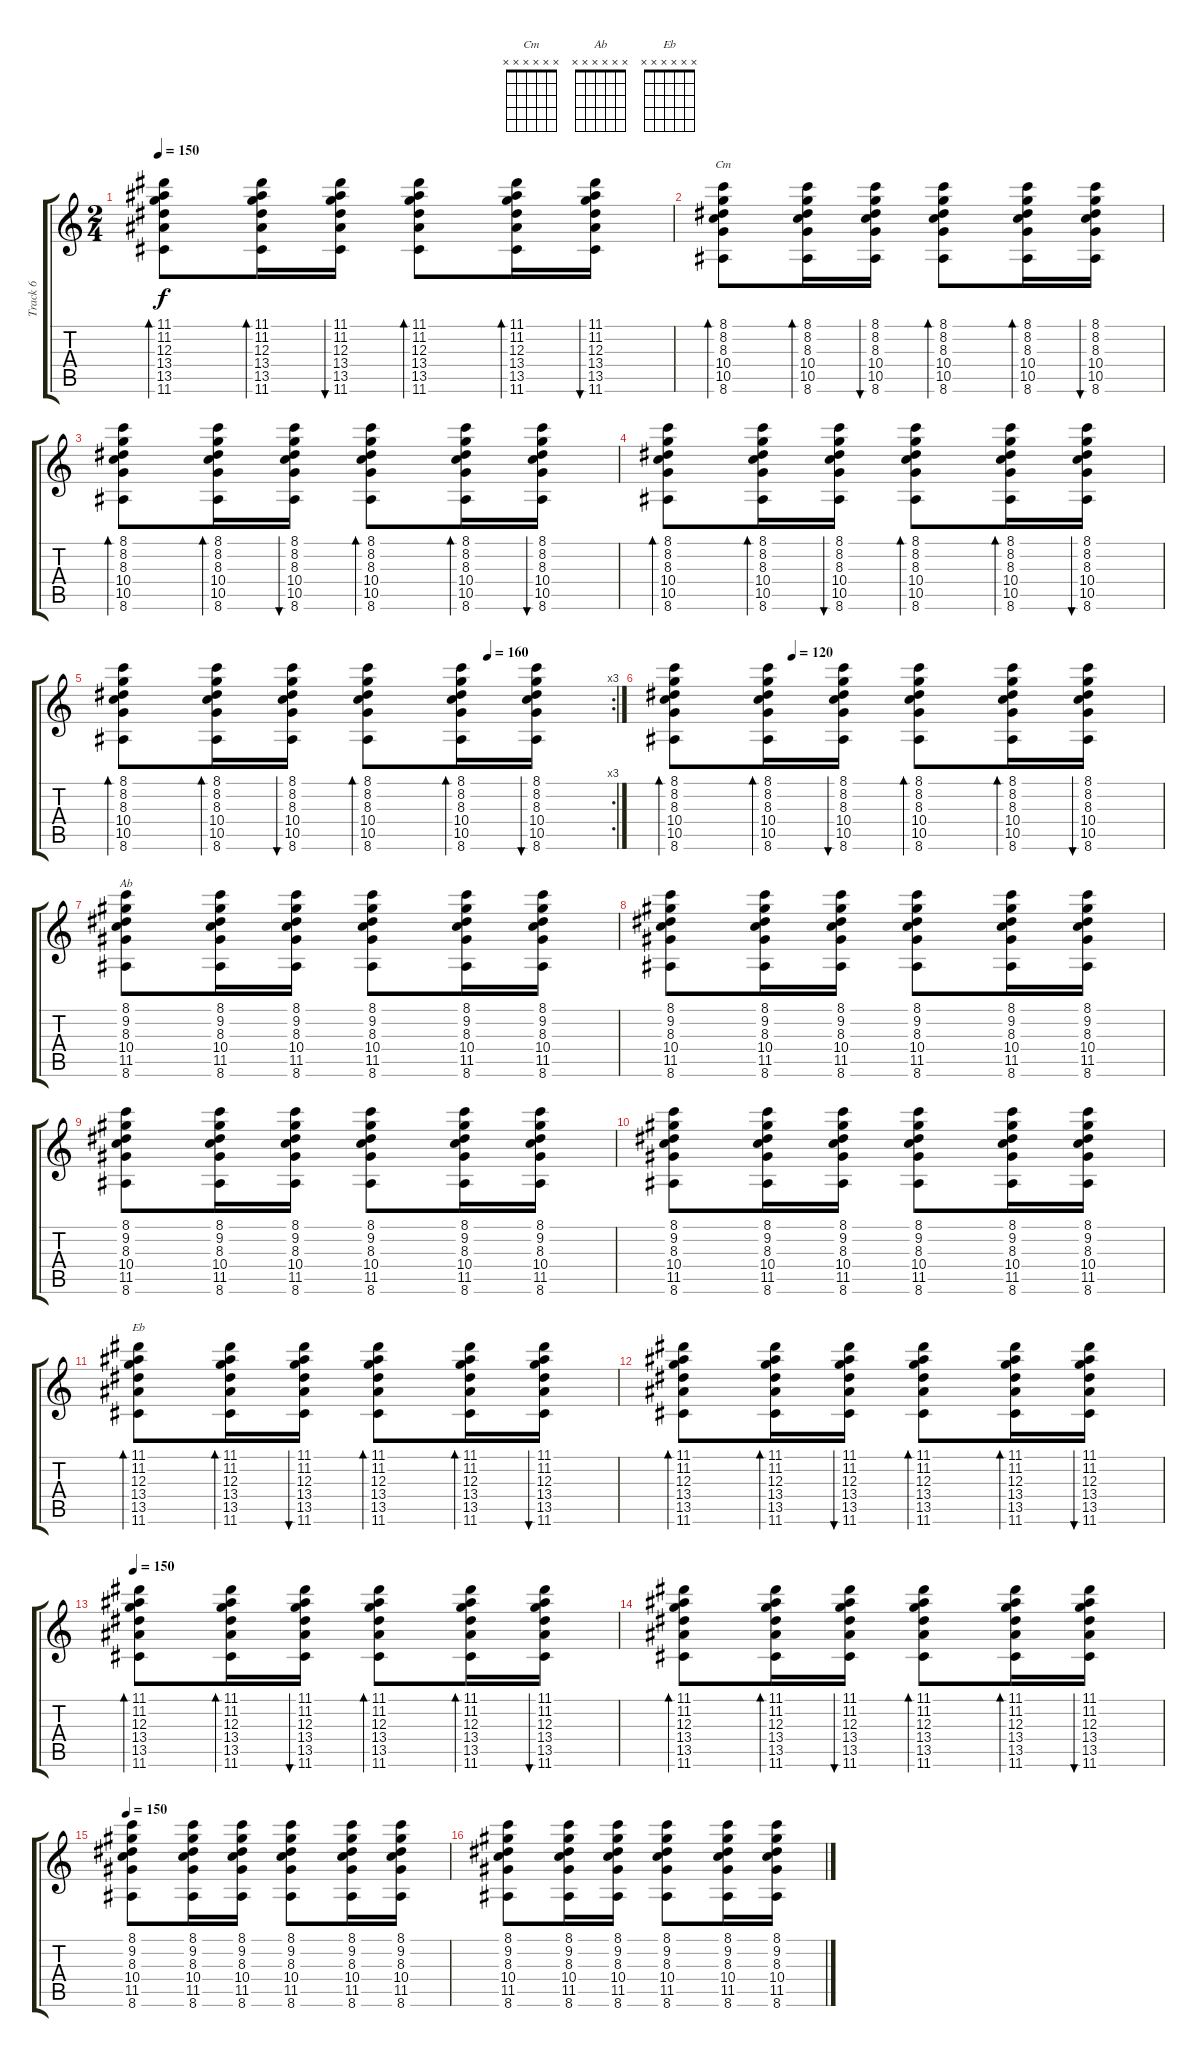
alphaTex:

\track ("Track 6" "Track 6") {instrument electricguitarjazz}
\staff {score tabs}
\tuning (E4 B3 G3 D3 A2 D2) {hide}
\chord ("Cm" x x x x x x)
\chord ("Ab" x x x x x x)
\chord ("Eb" x x x x x x)
\ts (2 4)
\tempo 150
\clef g2
\ks c
(11.1 11.2 12.3 13.4 13.5 11.6).8{bd 30 dy f} (11.1 11.2 12.3 13.4 13.5 11.6).16{bd 30} (11.1 11.2 12.3 13.4 13.5 11.6).16{bu 30} (11.1 11.2 12.3 13.4 13.5 11.6).8{bd 30} (11.1 11.2 12.3 13.4 13.5 11.6).16{bd 30} (11.1 11.2 12.3 13.4 13.5 11.6).16{bu 30} |
(8.1 8.2 8.3 10.4 10.5 8.6).8{bd 30 ch "Cm"} (8.1 8.2 8.3 10.4 10.5 8.6).16{bd 30} (8.1 8.2 8.3 10.4 10.5 8.6).16{bu 30} (8.1 8.2 8.3 10.4 10.5 8.6).8{bd 30} (8.1 8.2 8.3 10.4 10.5 8.6).16{bd 30} (8.1 8.2 8.3 10.4 10.5 8.6).16{bu 30} |
(8.1 8.2 8.3 10.4 10.5 8.6).8{bd 30} (8.1 8.2 8.3 10.4 10.5 8.6).16{bd 30} (8.1 8.2 8.3 10.4 10.5 8.6).16{bu 30} (8.1 8.2 8.3 10.4 10.5 8.6).8{bd 30} (8.1 8.2 8.3 10.4 10.5 8.6).16{bd 30} (8.1 8.2 8.3 10.4 10.5 8.6).16{bu 30} |
(8.1 8.2 8.3 10.4 10.5 8.6).8{bd 30} (8.1 8.2 8.3 10.4 10.5 8.6).16{bd 30} (8.1 8.2 8.3 10.4 10.5 8.6).16{bu 30} (8.1 8.2 8.3 10.4 10.5 8.6).8{bd 30} (8.1 8.2 8.3 10.4 10.5 8.6).16{bd 30} (8.1 8.2 8.3 10.4 10.5 8.6).16{bu 30} |
\rc 3
\tempo (160 0.75)
(8.1 8.2 8.3 10.4 10.5 8.6).8{bd 30} (8.1 8.2 8.3 10.4 10.5 8.6).16{bd 30} (8.1 8.2 8.3 10.4 10.5 8.6).16{bu 30} (8.1 8.2 8.3 10.4 10.5 8.6).8{bd 30} (8.1 8.2 8.3 10.4 10.5 8.6).16{bd 30} (8.1 8.2 8.3 10.4 10.5 8.6).16{bu 30} |
\tempo (120 0.25)
(8.1 8.2 8.3 10.4 10.5 8.6).8{bd 30} (8.1 8.2 8.3 10.4 10.5 8.6).16{bd 30} (8.1 8.2 8.3 10.4 10.5 8.6).16{bu 30} (8.1 8.2 8.3 10.4 10.5 8.6).8{bd 30} (8.1 8.2 8.3 10.4 10.5 8.6).16{bd 30} (8.1 8.2 8.3 10.4 10.5 8.6).16{bu 30} |
(8.1 9.2 8.3 10.4 11.5 8.6).8{ch "Ab"} (8.1 9.2 8.3 10.4 11.5 8.6).16 (8.1 9.2 8.3 10.4 11.5 8.6).16 (8.1 9.2 8.3 10.4 11.5 8.6).8 (8.1 9.2 8.3 10.4 11.5 8.6).16 (8.1 9.2 8.3 10.4 11.5 8.6).16 |
(8.1 9.2 8.3 10.4 11.5 8.6).8 (8.1 9.2 8.3 10.4 11.5 8.6).16 (8.1 9.2 8.3 10.4 11.5 8.6).16 (8.1 9.2 8.3 10.4 11.5 8.6).8 (8.1 9.2 8.3 10.4 11.5 8.6).16 (8.1 9.2 8.3 10.4 11.5 8.6).16 |
(8.1 9.2 8.3 10.4 11.5 8.6).8 (8.1 9.2 8.3 10.4 11.5 8.6).16 (8.1 9.2 8.3 10.4 11.5 8.6).16 (8.1 9.2 8.3 10.4 11.5 8.6).8 (8.1 9.2 8.3 10.4 11.5 8.6).16 (8.1 9.2 8.3 10.4 11.5 8.6).16 |
(8.1 9.2 8.3 10.4 11.5 8.6).8 (8.1 9.2 8.3 10.4 11.5 8.6).16 (8.1 9.2 8.3 10.4 11.5 8.6).16 (8.1 9.2 8.3 10.4 11.5 8.6).8 (8.1 9.2 8.3 10.4 11.5 8.6).16 (8.1 9.2 8.3 10.4 11.5 8.6).16 |
(11.1 11.2 12.3 13.4 13.5 11.6).8{bd 30 ch "Eb"} (11.1 11.2 12.3 13.4 13.5 11.6).16{bd 30} (11.1 11.2 12.3 13.4 13.5 11.6).16{bu 30} (11.1 11.2 12.3 13.4 13.5 11.6).8{bd 30} (11.1 11.2 12.3 13.4 13.5 11.6).16{bd 30} (11.1 11.2 12.3 13.4 13.5 11.6).16{bu 30} |
(11.1 11.2 12.3 13.4 13.5 11.6).8{bd 30} (11.1 11.2 12.3 13.4 13.5 11.6).16{bd 30} (11.1 11.2 12.3 13.4 13.5 11.6).16{bu 30} (11.1 11.2 12.3 13.4 13.5 11.6).8{bd 30} (11.1 11.2 12.3 13.4 13.5 11.6).16{bd 30} (11.1 11.2 12.3 13.4 13.5 11.6).16{bu 30} |
\tempo 150
(11.1 11.2 12.3 13.4 13.5 11.6).8{bd 30} (11.1 11.2 12.3 13.4 13.5 11.6).16{bd 30} (11.1 11.2 12.3 13.4 13.5 11.6).16{bu 30} (11.1 11.2 12.3 13.4 13.5 11.6).8{bd 30} (11.1 11.2 12.3 13.4 13.5 11.6).16{bd 30} (11.1 11.2 12.3 13.4 13.5 11.6).16{bu 30} |
(11.1 11.2 12.3 13.4 13.5 11.6).8{bd 30} (11.1 11.2 12.3 13.4 13.5 11.6).16{bd 30} (11.1 11.2 12.3 13.4 13.5 11.6).16{bu 30} (11.1 11.2 12.3 13.4 13.5 11.6).8{bd 30} (11.1 11.2 12.3 13.4 13.5 11.6).16{bd 30} (11.1 11.2 12.3 13.4 13.5 11.6).16{bu 30} |
\tempo 150
(8.1 9.2 8.3 10.4 11.5 8.6).8 (8.1 9.2 8.3 10.4 11.5 8.6).16 (8.1 9.2 8.3 10.4 11.5 8.6).16 (8.1 9.2 8.3 10.4 11.5 8.6).8 (8.1 9.2 8.3 10.4 11.5 8.6).16 (8.1 9.2 8.3 10.4 11.5 8.6).16 |
(8.1 9.2 8.3 10.4 11.5 8.6).8 (8.1 9.2 8.3 10.4 11.5 8.6).16 (8.1 9.2 8.3 10.4 11.5 8.6).16 (8.1 9.2 8.3 10.4 11.5 8.6).8 (8.1 9.2 8.3 10.4 11.5 8.6).16 (8.1 9.2 8.3 10.4 11.5 8.6).16
